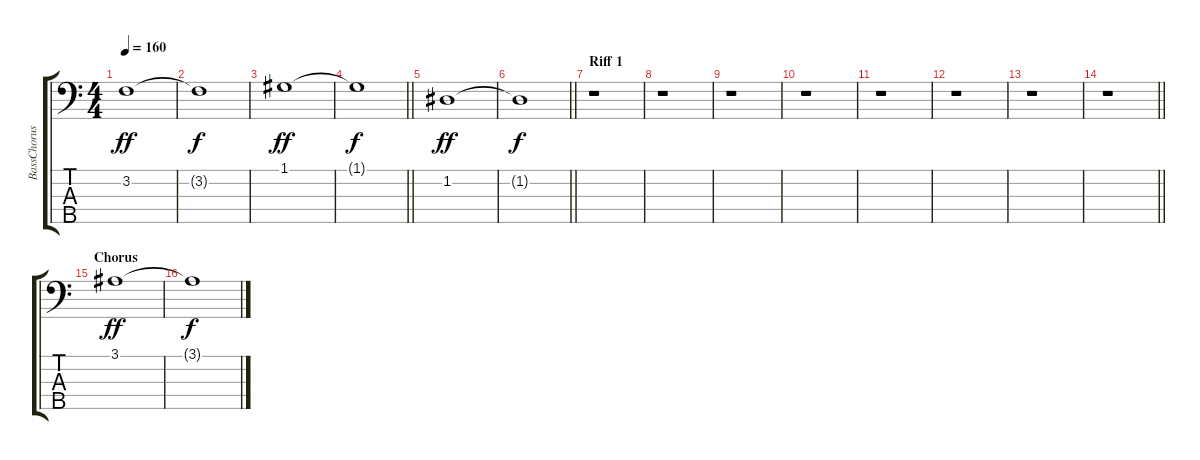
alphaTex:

\track ("BassChorus" "BassChorus") {instrument electricbassfinger}
\staff {score tabs}
\tuning (G2 D2 A1 E1 B0) {hide}
\ts (4 4)
\tempo 160
\clef f4
\ks c
3.2.1{dy ff} |
3.2{t}.1{dy f} |
1.1.1{dy ff} |
\barLineRight lightlight
1.1{t}.1{dy f} |
1.2.1{dy ff} |
\barLineRight lightlight
1.2{t}.1{dy f} |
\section ("" "Riff 1")
r.1 |
r.1 |
r.1 |
r.1 |
r.1 |
r.1 |
r.1 |
\barLineRight lightlight
r.1 |
\section ("" "Chorus")
3.1.1{dy ff} |
3.1{t}.1{dy f}
